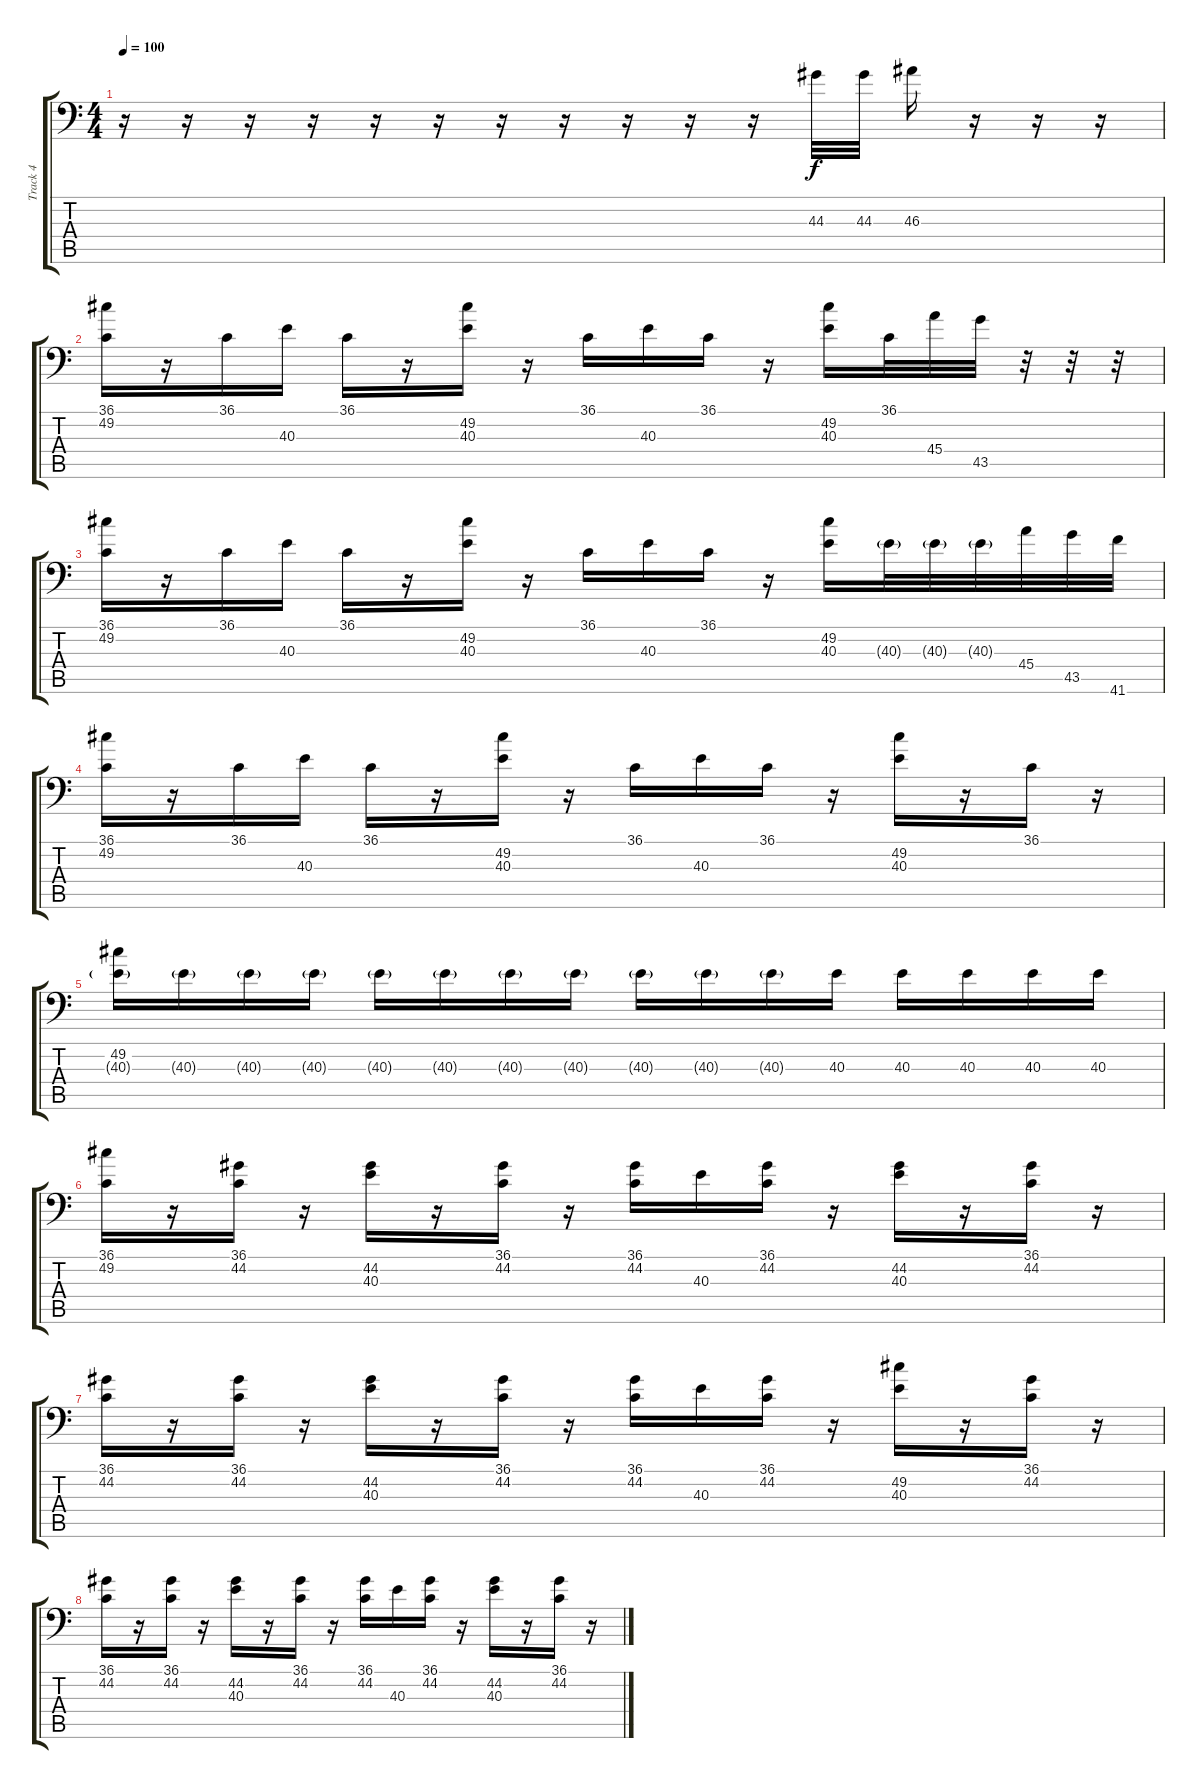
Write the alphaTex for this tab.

\track ("Track 4" "Track 4") {instrument acousticgrandpiano}
\staff {score tabs}
\tuning (C-1 C-1 C-1 C-1 C-1 C-1) {hide}
\ts (4 4)
\tempo 100
\clef f4
\ks c
r.16{dy f} r.16 r.16 r.16 r.16 r.16 r.16 r.16 r.16 r.16 r.16 44.3.32 44.3.32 46.3.16 r.16 r.16 r.16 |
(36.1 49.2).16 r.16 36.1.16 40.3.16 36.1.16 r.16 (49.2 40.3).16 r.16 36.1.16 40.3.16 36.1.16 r.16 (49.2 40.3).16 36.1.32 45.4.32 43.5.32 r.32 r.32 r.32 |
(36.1 49.2).16 r.16 36.1.16 40.3.16 36.1.16 r.16 (49.2 40.3).16 r.16 36.1.16 40.3.16 36.1.16 r.16 (49.2 40.3).16 40.3{g}.32 40.3{g}.32 40.3{g}.32 45.4.32 43.5.32 41.6.32 |
(36.1 49.2).16 r.16 36.1.16 40.3.16 36.1.16 r.16 (49.2 40.3).16 r.16 36.1.16 40.3.16 36.1.16 r.16 (49.2 40.3).16 r.16 36.1.16 r.16 |
(49.2 40.3{g}).16 40.3{g}.16 40.3{g}.16 40.3{g}.16 40.3{g}.16 40.3{g}.16 40.3{g}.16 40.3{g}.16 40.3{g}.16 40.3{g}.16 40.3{g}.16 40.3.16 40.3.16 40.3.16 40.3.16 40.3.16 |
(36.1 49.2).16 r.16 (36.1 44.2).16 r.16 (44.2 40.3).16 r.16 (36.1 44.2).16 r.16 (36.1 44.2).16 40.3.16 (36.1 44.2).16 r.16 (44.2 40.3).16 r.16 (36.1 44.2).16 r.16 |
(36.1 44.2).16 r.16 (36.1 44.2).16 r.16 (44.2 40.3).16 r.16 (36.1 44.2).16 r.16 (36.1 44.2).16 40.3.16 (36.1 44.2).16 r.16 (49.2 40.3).16 r.16 (36.1 44.2).16 r.16 |
(36.1 44.2).16 r.16 (36.1 44.2).16 r.16 (44.2 40.3).16 r.16 (36.1 44.2).16 r.16 (36.1 44.2).16 40.3.16 (36.1 44.2).16 r.16 (44.2 40.3).16 r.16 (36.1 44.2).16 r.16
